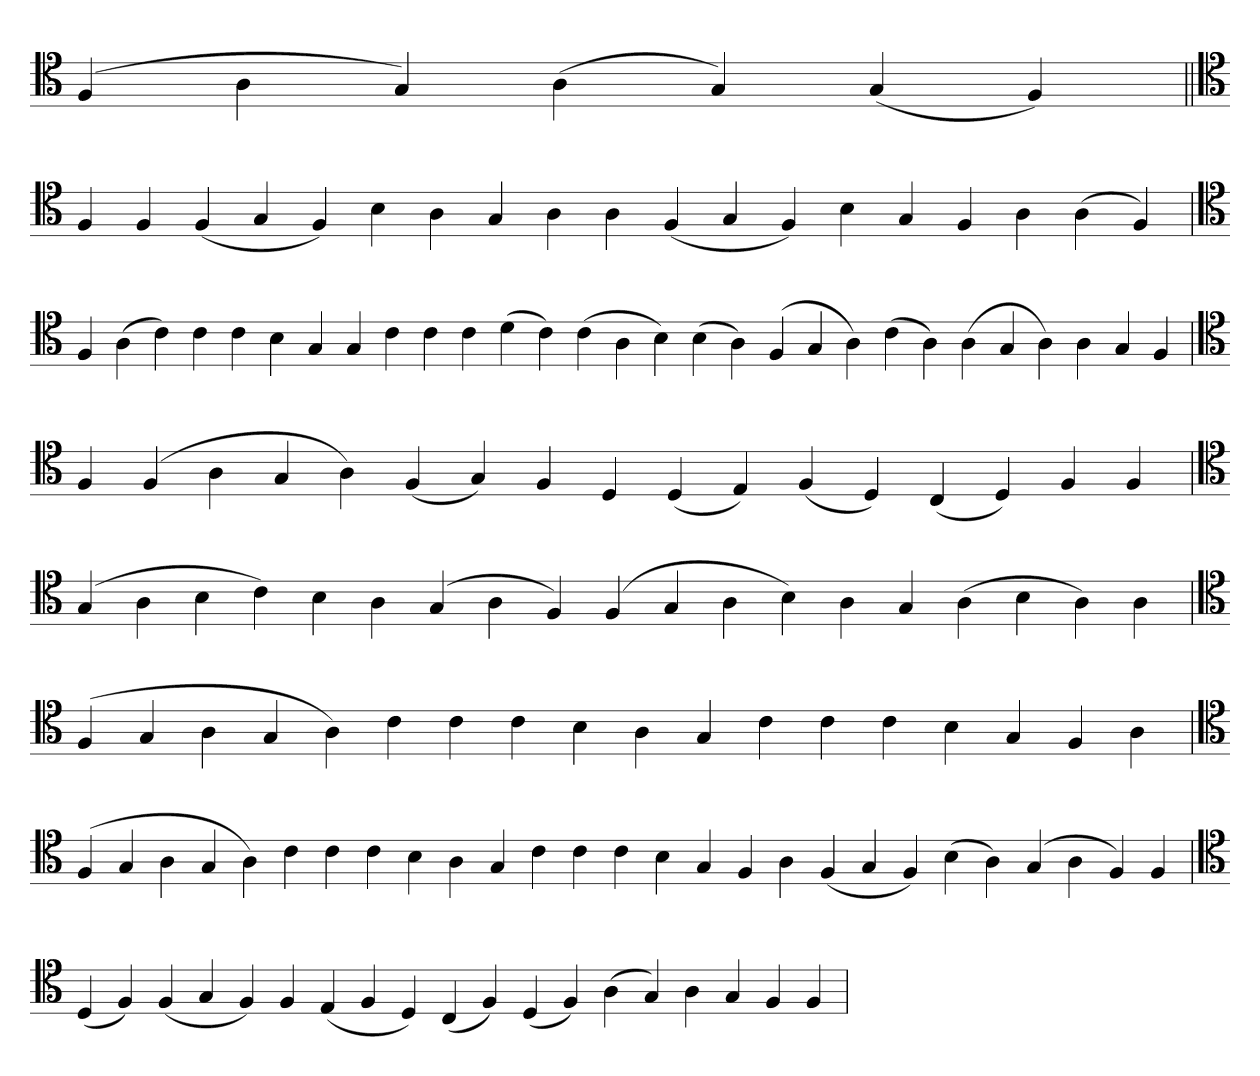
**kern
*part1
*staff1
*clefC4
=
(4F
4A
4G)
(4A
4G)
(4G
4F)
=||
*clefC4
4F
4F
(4F
4G
4F)
4B
4A
4G
4A
4A
(4F
4G
4F)
4B
4G
4F
4A
(4A
4F)
='
*clefC4
4F
(4A
4c)
4c
4c
4B
4G
4G
4c
4c
4c
(4d
4c)
(4c
4A
4B)
(4B
4A)
(4F
4G
4A)
(4c
4A)
(4A
4G
4A)
4A
4G
4F
='
*clefC4
4F
(4F
4A
4G
4A)
(4F
4G)
4F
4D
(4D
4E)
(4F
4D)
(4C
4D)
4F
4F
=`
*clefC4
(4G
4A
4B
4c)
4B
4A
(4G
4A
4F)
(4F
4G
4A
4B)
4A
4G
(4A
4B
4A)
4A
=
*clefC4
(4F
4G
4A
4G
4A)
4c
4c
4c
4B
4A
4G
4c
4c
4c
4B
4G
4F
4A
=`
*clefC4
(4F
4G
4A
4G
4A)
4c
4c
4c
4B
4A
4G
4c
4c
4c
4B
4G
4F
4A
(4F
4G
4F)
(4B
4A)
(4G
4A
4F)
4F
=`
*clefC4
(4D
4F)
(4F
4G
4F)
4F
(4E
4F
4D)
(4C
4F)
(4D
4F)
(4A
4G)
4A
4G
4F
4F
='
*-
